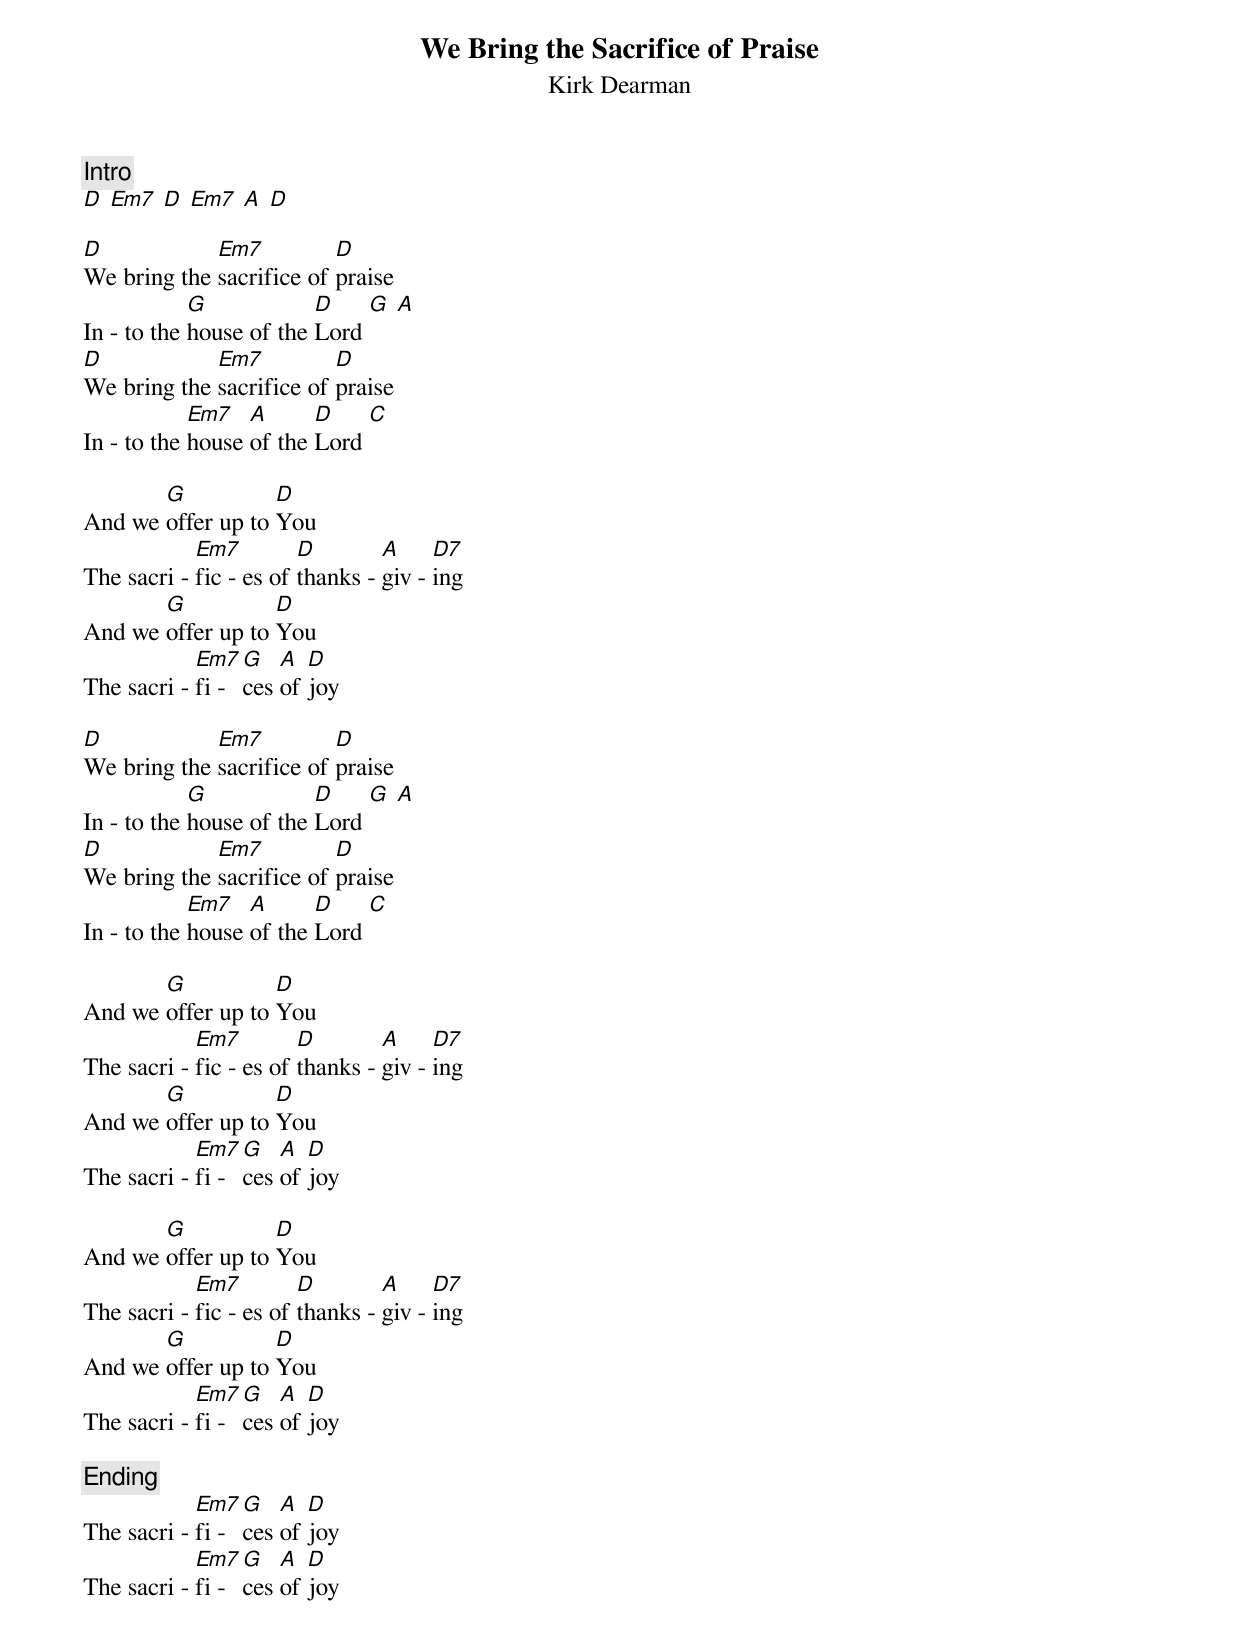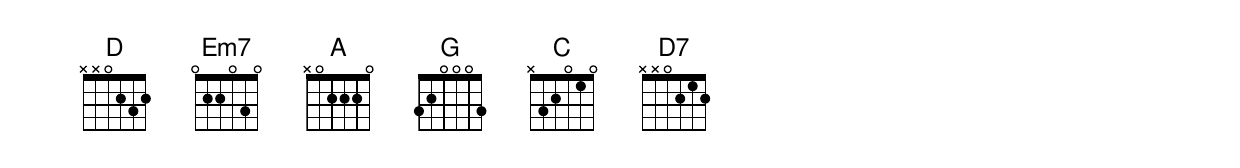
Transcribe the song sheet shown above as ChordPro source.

{title:We Bring the Sacrifice of Praise}
{subtitle:Kirk Dearman}
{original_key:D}
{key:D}
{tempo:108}
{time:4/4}
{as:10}

{c:Intro}
[D] [Em7] [D] [Em7] [A] [D]

[D]We bring the [Em7]sacrifice of [D]praise
In - to the [G]house of the [D]Lord [G] [A]
[D]We bring the [Em7]sacrifice of [D]praise
In - to the [Em7]house [A]of the [D]Lord [C]

And we [G]offer up to [D]You
The sacri - [Em7]fic - es of [D]thanks - [A]giv - [D7]ing
And we [G]offer up to [D]You
The sacri - [Em7]fi - [G]ces [A]of [D]joy

[D]We bring the [Em7]sacrifice of [D]praise
In - to the [G]house of the [D]Lord [G] [A]
[D]We bring the [Em7]sacrifice of [D]praise
In - to the [Em7]house [A]of the [D]Lord [C]

And we [G]offer up to [D]You
The sacri - [Em7]fic - es of [D]thanks - [A]giv - [D7]ing
And we [G]offer up to [D]You
The sacri - [Em7]fi - [G]ces [A]of [D]joy

And we [G]offer up to [D]You
The sacri - [Em7]fic - es of [D]thanks - [A]giv - [D7]ing
And we [G]offer up to [D]You
The sacri - [Em7]fi - [G]ces [A]of [D]joy

{c:Ending}
The sacri - [Em7]fi - [G]ces [A]of [D]joy
The sacri - [Em7]fi - [G]ces [A]of [D]joy
